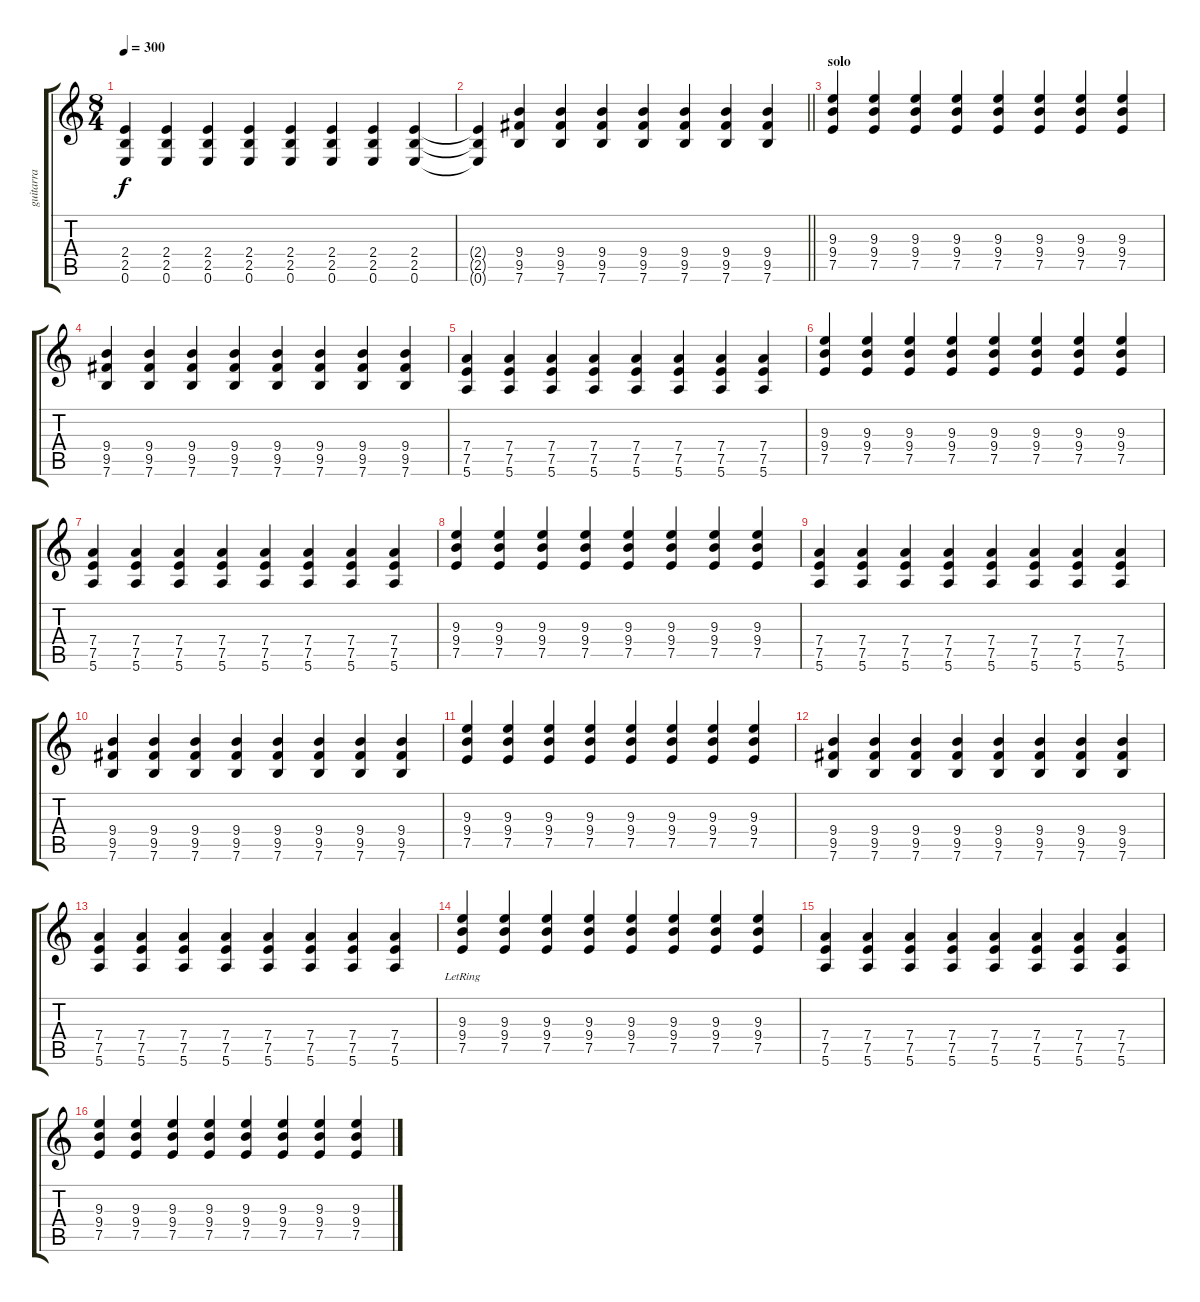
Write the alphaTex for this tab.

\track ("guitarra" "guitarra") {instrument overdrivenguitar}
\staff {score tabs}
\tuning (E4 B3 G3 D3 A2 E2) {hide}
\ts (8 4)
\tempo 300
\clef g2
\ks c
(2.4 2.5 0.6).4{dy f} (2.4 2.5 0.6).4 (2.4 2.5 0.6).4 (2.4 2.5 0.6).4 (2.4 2.5 0.6).4 (2.4 2.5 0.6).4 (2.4 2.5 0.6).4 (2.4 2.5 0.6).4 |
\barLineRight lightlight
(2.4{t} 2.5{t} 0.6{t}).4 (9.4 9.5 7.6).4 (9.4 9.5 7.6).4 (9.4 9.5 7.6).4 (9.4 9.5 7.6).4 (9.4 9.5 7.6).4 (9.4 9.5 7.6).4 (9.4 9.5 7.6).4 |
\section ("" "solo")
(9.3 9.4 7.5).4 (9.3 9.4 7.5).4 (9.3 9.4 7.5).4 (9.3 9.4 7.5).4 (9.3 9.4 7.5).4 (9.3 9.4 7.5).4 (9.3 9.4 7.5).4 (9.3 9.4 7.5).4 |
(9.4 9.5 7.6).4 (9.4 9.5 7.6).4 (9.4 9.5 7.6).4 (9.4 9.5 7.6).4 (9.4 9.5 7.6).4 (9.4 9.5 7.6).4 (9.4 9.5 7.6).4 (9.4 9.5 7.6).4 |
(7.4 7.5 5.6).4 (7.4 7.5 5.6).4 (7.4 7.5 5.6).4 (7.4 7.5 5.6).4 (7.4 7.5 5.6).4 (7.4 7.5 5.6).4 (7.4 7.5 5.6).4 (7.4 7.5 5.6).4 |
(9.3 9.4 7.5).4 (9.3 9.4 7.5).4 (9.3 9.4 7.5).4 (9.3 9.4 7.5).4 (9.3 9.4 7.5).4 (9.3 9.4 7.5).4 (9.3 9.4 7.5).4 (9.3 9.4 7.5).4 |
(7.4 7.5 5.6).4 (7.4 7.5 5.6).4 (7.4 7.5 5.6).4 (7.4 7.5 5.6).4 (7.4 7.5 5.6).4 (7.4 7.5 5.6).4 (7.4 7.5 5.6).4 (7.4 7.5 5.6).4 |
(9.3 9.4 7.5).4 (9.3 9.4 7.5).4 (9.3 9.4 7.5).4 (9.3 9.4 7.5).4 (9.3 9.4 7.5).4 (9.3 9.4 7.5).4 (9.3 9.4 7.5).4 (9.3 9.4 7.5).4 |
(7.4 7.5 5.6).4 (7.4 7.5 5.6).4 (7.4 7.5 5.6).4 (7.4 7.5 5.6).4 (7.4 7.5 5.6).4 (7.4 7.5 5.6).4 (7.4 7.5 5.6).4 (7.4 7.5 5.6).4 |
(9.4 9.5 7.6).4 (9.4 9.5 7.6).4 (9.4 9.5 7.6).4 (9.4 9.5 7.6).4 (9.4 9.5 7.6).4 (9.4 9.5 7.6).4 (9.4 9.5 7.6).4 (9.4 9.5 7.6).4 |
(9.3 9.4 7.5).4 (9.3 9.4 7.5).4 (9.3 9.4 7.5).4 (9.3 9.4 7.5).4 (9.3 9.4 7.5).4 (9.3 9.4 7.5).4 (9.3 9.4 7.5).4 (9.3 9.4 7.5).4 |
(9.4 9.5 7.6).4 (9.4 9.5 7.6).4 (9.4 9.5 7.6).4 (9.4 9.5 7.6).4 (9.4 9.5 7.6).4 (9.4 9.5 7.6).4 (9.4 9.5 7.6).4 (9.4 9.5 7.6).4 |
(7.4 7.5 5.6).4 (7.4 7.5 5.6).4 (7.4 7.5 5.6).4 (7.4 7.5 5.6).4 (7.4 7.5 5.6).4 (7.4 7.5 5.6).4 (7.4 7.5 5.6).4 (7.4 7.5 5.6).4 |
(9.3 9.4{lr} 7.5).4 (9.3 9.4 7.5).4 (9.3 9.4 7.5).4 (9.3 9.4 7.5).4 (9.3 9.4 7.5).4 (9.3 9.4 7.5).4 (9.3 9.4 7.5).4 (9.3 9.4 7.5).4 |
(7.4 7.5 5.6).4 (7.4 7.5 5.6).4 (7.4 7.5 5.6).4 (7.4 7.5 5.6).4 (7.4 7.5 5.6).4 (7.4 7.5 5.6).4 (7.4 7.5 5.6).4 (7.4 7.5 5.6).4 |
(9.3 9.4 7.5).4 (9.3 9.4 7.5).4 (9.3 9.4 7.5).4 (9.3 9.4 7.5).4 (9.3 9.4 7.5).4 (9.3 9.4 7.5).4 (9.3 9.4 7.5).4 (9.3 9.4 7.5).4
